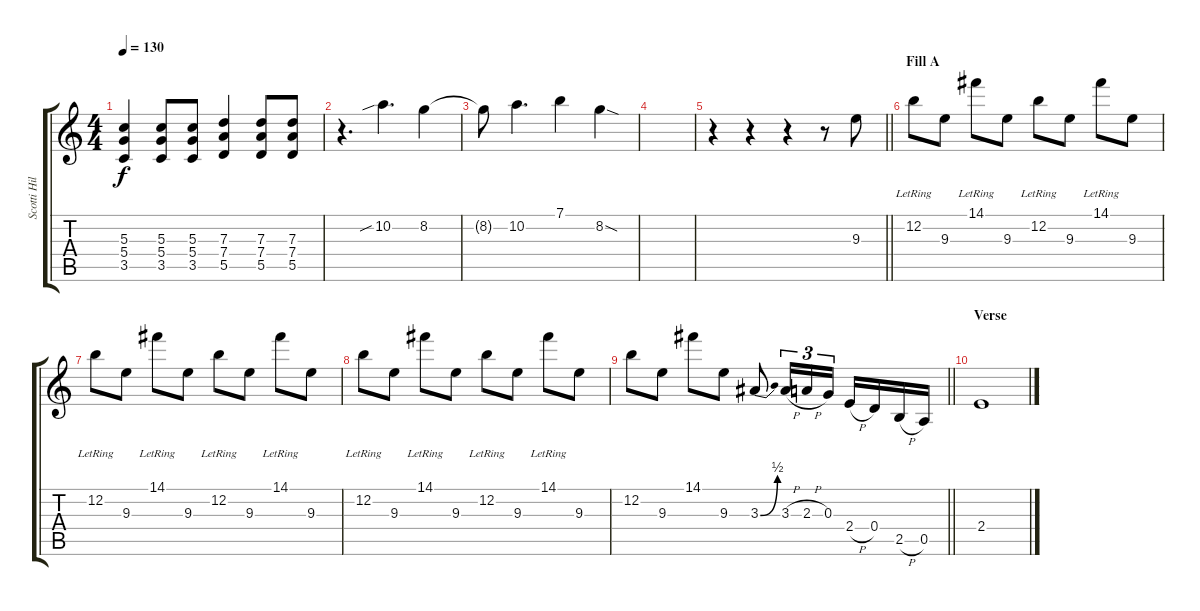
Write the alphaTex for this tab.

\track ("Scotti Hill" "Scotti Hil") {instrument overdrivenguitar}
\staff {score tabs}
\tuning (E4 B3 G3 D3 A2 E2) {hide}
\ts (4 4)
\tempo 130
\clef g2
\ks c
(5.3 5.4 3.5).4{dy f} (5.3 5.4 3.5).8 (5.3 5.4 3.5).8 (7.3 7.4 5.5).4 (7.3 7.4 5.5).8 (7.3 7.4 5.5).8 |
r.4{d} 10.2{sib}.4{d} 8.2.4 |
8.2{t}.8 10.2.4{d} 7.1.4 8.2{sod}.4 |
|
\barLineRight lightlight
r.4 r.4 r.4 r.8 9.3.8 |
\section ("" "Fill A")
12.2{lr}.8 9.3.8 14.1{lr}.8 9.3.8 12.2{lr}.8 9.3.8 14.1{lr}.8 9.3.8 |
12.2{lr}.8 9.3.8 14.1{lr}.8 9.3.8 12.2{lr}.8 9.3.8 14.1{lr}.8 9.3.8 |
12.2{lr}.8 9.3.8 14.1{lr}.8 9.3.8 12.2{lr}.8 9.3.8 14.1{lr}.8 9.3.8 |
\barLineRight lightlight
12.2.8 9.3.8 14.1.8 9.3.8 3.3{be (bend 0 0 60 2)}.8 3.3{h}.16{tu (3 2)} 2.3{h}.16{tu (3 2)} 0.3.16{tu (3 2)} 2.4{h}.16 0.4.16 2.5{h}.16 0.5.16 |
\section ("" "Verse")
2.4.1
